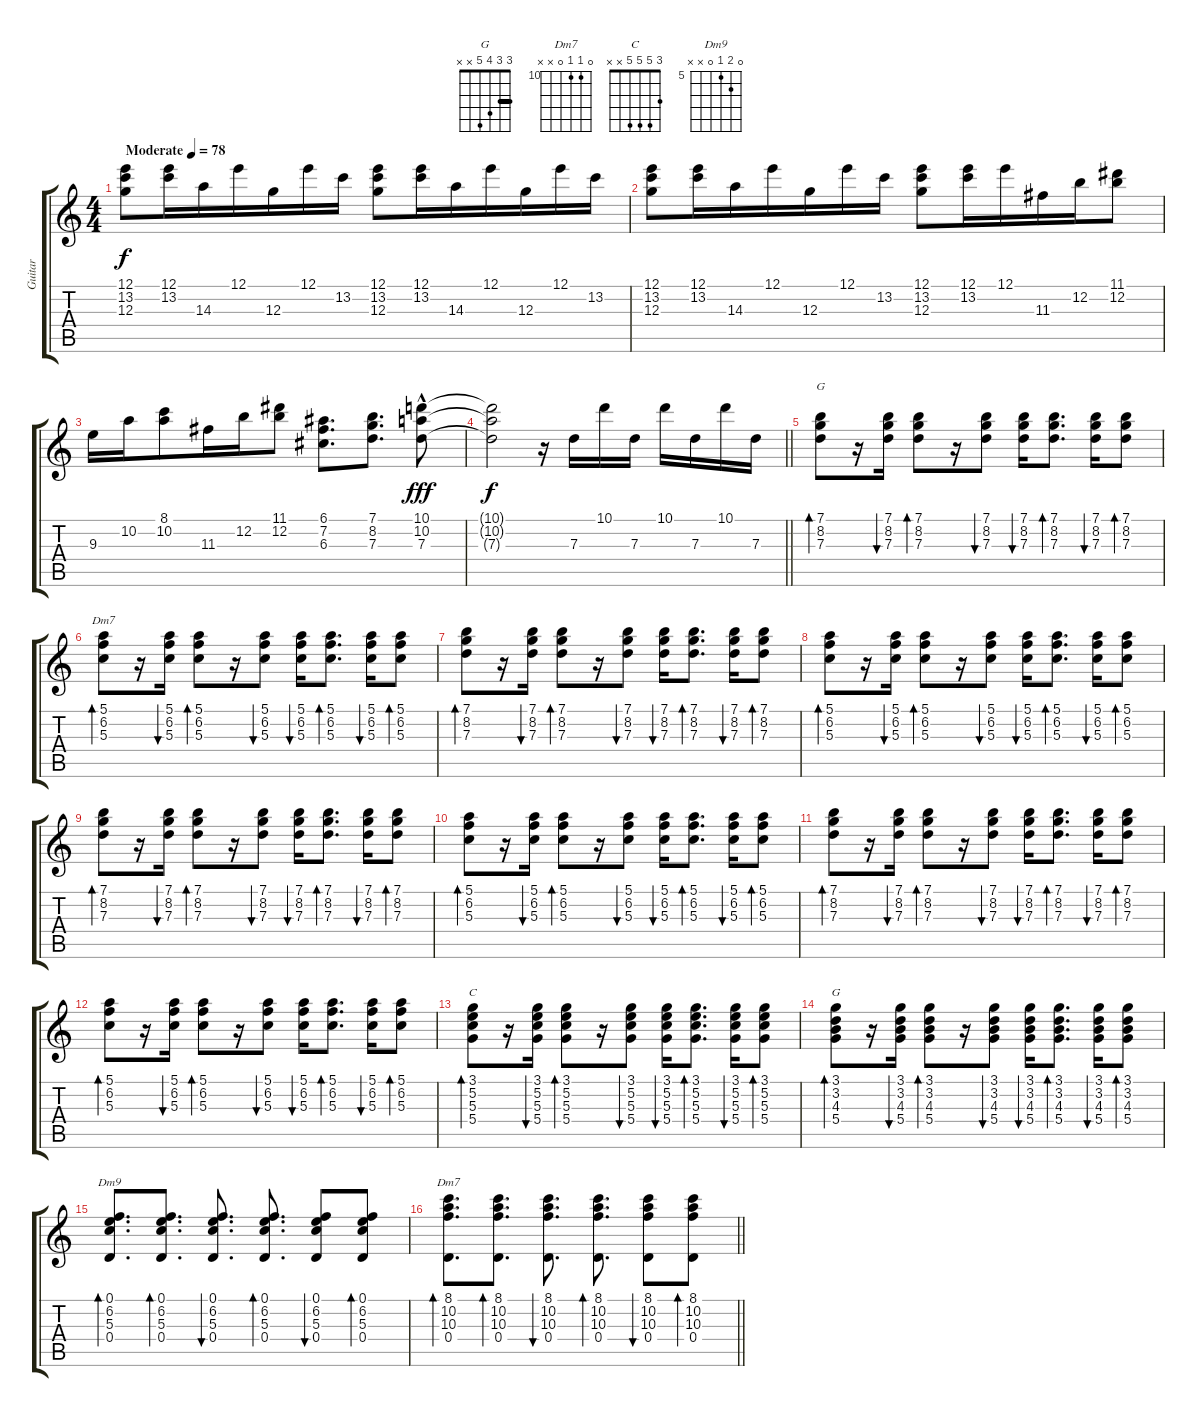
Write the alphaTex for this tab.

\track ("Guitar" "Guitar") {instrument acousticguitarsteel}
\staff {score tabs}
\tuning (E4 B3 G3 D3 A2 E2) {hide}
\chord ("G" 7 8 7 x x x) {firstfret 7 barre 7}
\chord ("Dm7" 5 6 5 x x x) {firstfret 5 barre 5}
\chord ("C" 3 5 5 5 x x)
\chord ("G" 3 3 4 5 x x) {barre 3}
\chord ("Dm9" 0 6 5 0 x x) {firstfret 5}
\chord ("Dm7" 0 10 10 0 x x) {firstfret 10}
\ts (4 4)
\tempo (78 "Moderate")
\clef g2
\ks c
(12.1 13.2 12.3).8{dy f instrument acousticguitarsteel} (12.1 13.2).16 14.3.16{beam merge} 12.1.16 12.3.16 12.1.16 13.2.16 (12.1 13.2 12.3).8 (12.1 13.2).16 14.3.16{beam merge} 12.1.16 12.3.16 12.1.16 13.2.16 |
(12.1 13.2 12.3).8 (12.1 13.2).16 14.3.16{beam merge} 12.1.16 12.3.16 12.1.16 13.2.16 (12.1 13.2 12.3).8 (12.1 13.2).16 12.1.16{beam merge} 11.3.16 12.2.16 (11.1 12.2).8 |
9.3.16 10.2.16 (8.1 10.2).8{beam merge} 11.3.16 12.2.16 (11.1 12.2).8 (6.1 7.2 6.3).8{d} (7.1 8.2 7.3).8{d} (10.1{hac} 10.2{hac} 7.3{hac}).8{dy fff} |
\barLineRight lightlight
(10.1{t} 10.2{t} 7.3{t}).2{dy f} r.16{beam split} 7.3.16 10.1.16{beam merge} 7.3.16 10.1.16 7.3.16 10.1.16{beam merge} 7.3.16 |
(7.1 8.2 7.3).8{bd 60 ch "G"} r.16{beam split} (7.1 8.2 7.3).16{bu 60} (7.1 8.2 7.3).8{bd 60} r.16 (7.1 8.2 7.3).8{bu 60} (7.1 8.2 7.3).16{bu 60} (7.1 8.2 7.3).8{d bd 60} (7.1 8.2 7.3).16{bu 60} (7.1 8.2 7.3).8{bd 60} |
(5.1 6.2 5.3).8{bd 60 ch "Dm7"} r.16{beam split} (5.1 6.2 5.3).16{bu 60} (5.1 6.2 5.3).8{bd 60} r.16 (5.1 6.2 5.3).8{bu 60} (5.1 6.2 5.3).16{bu 60} (5.1 6.2 5.3).8{d bd 60} (5.1 6.2 5.3).16{bu 60} (5.1 6.2 5.3).8{bd 60} |
(7.1 8.2 7.3).8{bd 60} r.16{beam split} (7.1 8.2 7.3).16{bu 60} (7.1 8.2 7.3).8{bd 60} r.16 (7.1 8.2 7.3).8{bu 60} (7.1 8.2 7.3).16{bu 60} (7.1 8.2 7.3).8{d bd 60} (7.1 8.2 7.3).16{bu 60} (7.1 8.2 7.3).8{bd 60} |
(5.1 6.2 5.3).8{bd 60} r.16{beam split} (5.1 6.2 5.3).16{bu 60} (5.1 6.2 5.3).8{bd 60} r.16 (5.1 6.2 5.3).8{bu 60} (5.1 6.2 5.3).16{bu 60} (5.1 6.2 5.3).8{d bd 60} (5.1 6.2 5.3).16{bu 60} (5.1 6.2 5.3).8{bd 60} |
(7.1 8.2 7.3).8{bd 60} r.16{beam split} (7.1 8.2 7.3).16{bu 60} (7.1 8.2 7.3).8{bd 60} r.16 (7.1 8.2 7.3).8{bu 60} (7.1 8.2 7.3).16{bu 60} (7.1 8.2 7.3).8{d bd 60} (7.1 8.2 7.3).16{bu 60} (7.1 8.2 7.3).8{bd 60} |
(5.1 6.2 5.3).8{bd 60} r.16{beam split} (5.1 6.2 5.3).16{bu 60} (5.1 6.2 5.3).8{bd 60} r.16 (5.1 6.2 5.3).8{bu 60} (5.1 6.2 5.3).16{bu 60} (5.1 6.2 5.3).8{d bd 60} (5.1 6.2 5.3).16{bu 60} (5.1 6.2 5.3).8{bd 60} |
(7.1 8.2 7.3).8{bd 60} r.16{beam split} (7.1 8.2 7.3).16{bu 60} (7.1 8.2 7.3).8{bd 60} r.16 (7.1 8.2 7.3).8{bu 60} (7.1 8.2 7.3).16{bu 60} (7.1 8.2 7.3).8{d bd 60} (7.1 8.2 7.3).16{bu 60} (7.1 8.2 7.3).8{bd 60} |
(5.1 6.2 5.3).8{bd 60} r.16{beam split} (5.1 6.2 5.3).16{bu 60} (5.1 6.2 5.3).8{bd 60} r.16 (5.1 6.2 5.3).8{bu 60} (5.1 6.2 5.3).16{bu 60} (5.1 6.2 5.3).8{d bd 60} (5.1 6.2 5.3).16{bu 60} (5.1 6.2 5.3).8{bd 60} |
(3.1 5.2 5.3 5.4).8{bd 60 ch "C"} r.16{beam split} (3.1 5.2 5.3 5.4).16{bu 60} (3.1 5.2 5.3 5.4).8{bd 60} r.16 (3.1 5.2 5.3 5.4).8{bu 60} (3.1 5.2 5.3 5.4).16{bu 60} (3.1 5.2 5.3 5.4).8{d bd 60} (3.1 5.2 5.3 5.4).16{bu 60} (3.1 5.2 5.3 5.4).8{bd 60} |
(3.1 3.2 4.3 5.4).8{bd 60 ch "G"} r.16{beam split} (3.1 3.2 4.3 5.4).16{bu 60} (3.1 3.2 4.3 5.4).8{bd 60} r.16 (3.1 3.2 4.3 5.4).8{bu 60} (3.1 3.2 4.3 5.4).16{bu 60} (3.1 3.2 4.3 5.4).8{d bd 60} (3.1 3.2 4.3 5.4).16{bu 60} (3.1 3.2 4.3 5.4).8{bd 60} |
(0.1 6.2 5.3 0.4).8{d bd 60 ch "Dm9"} (0.1 6.2 5.3 0.4).8{d bd 60 beam split} (0.1 6.2 5.3 0.4).8{d bu 60} (0.1 6.2 5.3 0.4).8{d bd 60} (0.1 6.2 5.3 0.4).8{bu 60} (0.1 6.2 5.3 0.4).8{bd 60} |
\barLineRight lightlight
(8.1 10.2 10.3 0.4).8{d bd 60 ch "Dm7"} (8.1 10.2 10.3 0.4).8{d bd 60 beam split} (8.1 10.2 10.3 0.4).8{d bu 60} (8.1 10.2 10.3 0.4).8{d bd 60} (8.1 10.2 10.3 0.4).8{bu 60} (8.1 10.2 10.3 0.4).8{bd 60}
